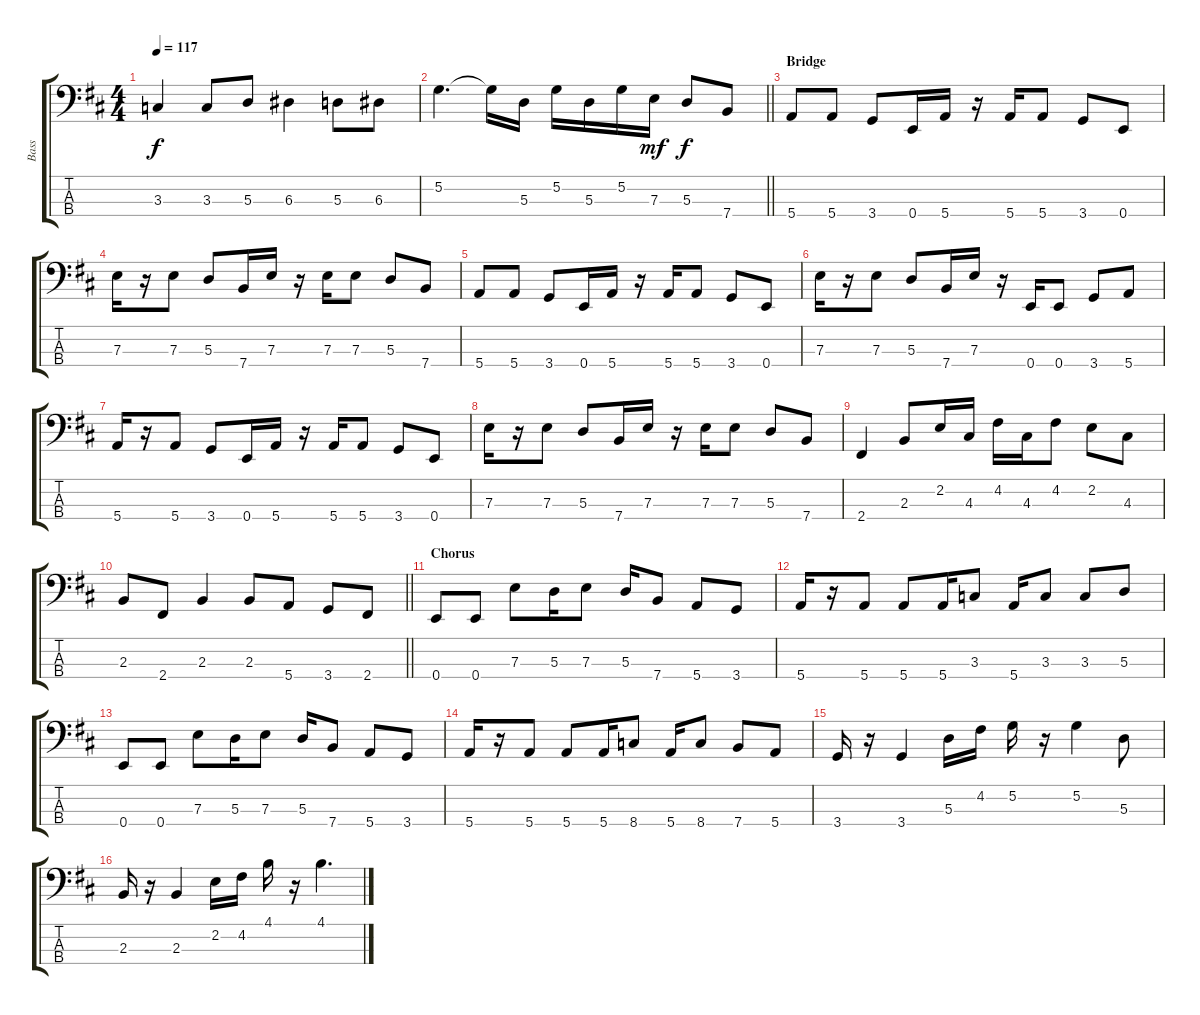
\track ("Bass" "Bass") {instrument acousticbass}
\staff {score tabs}
\tuning (G2 D2 A1 E1) {hide}
\ts (4 4)
\tempo 117
\clef f4
\ks d
3.3.4{dy f} 3.3.8 5.3.8 6.3.4 5.3.8 6.3.8 |
\barLineRight lightlight
5.2.4{d} 5.2{t}.16 5.3.16 5.2.16 5.3.16 5.2.16 7.3.16{dy mf} 5.3.8{dy f} 7.4.8 |
\section ("" "Bridge")
5.4.8 5.4.8 3.4.8 0.4.16 5.4.16 r.16 5.4.16 5.4.8 3.4.8 0.4.8 |
7.3.16 r.16 7.3.8 5.3.8 7.4.16 7.3.16 r.16 7.3.16 7.3.8 5.3.8 7.4.8 |
5.4.8 5.4.8 3.4.8 0.4.16 5.4.16 r.16 5.4.16 5.4.8 3.4.8 0.4.8 |
7.3.16 r.16 7.3.8 5.3.8 7.4.16 7.3.16 r.16 0.4.16 0.4.8 3.4.8 5.4.8 |
5.4.16 r.16 5.4.8 3.4.8 0.4.16 5.4.16 r.16 5.4.16 5.4.8 3.4.8 0.4.8 |
7.3.16 r.16 7.3.8 5.3.8 7.4.16 7.3.16 r.16 7.3.16 7.3.8 5.3.8 7.4.8 |
2.4.4 2.3.8 2.2.16 4.3.16 4.2.16 4.3.16 4.2.8 2.2.8 4.3.8 |
\barLineRight lightlight
2.3.8 2.4.8 2.3.4 2.3.8 5.4.8 3.4.8 2.4.8 |
\section ("" "Chorus")
0.4.8 0.4.8 7.3.8 5.3.16 7.3.8 5.3.16 7.4.8 5.4.8 3.4.8 |
5.4.16 r.16 5.4.8 5.4.8 5.4.16 3.3.8 5.4.16 3.3.8 3.3.8 5.3.8 |
0.4.8 0.4.8 7.3.8 5.3.16 7.3.8 5.3.16 7.4.8 5.4.8 3.4.8 |
5.4.16 r.16 5.4.8 5.4.8 5.4.16 8.4.8 5.4.16 8.4.8 7.4.8 5.4.8 |
3.4.16 r.16 3.4.4 5.3.16 4.2.16 5.2.16 r.16 5.2.4 5.3.8 |
2.3.16 r.16 2.3.4 2.2.16 4.2.16 4.1.16 r.16 4.1.4{d}
